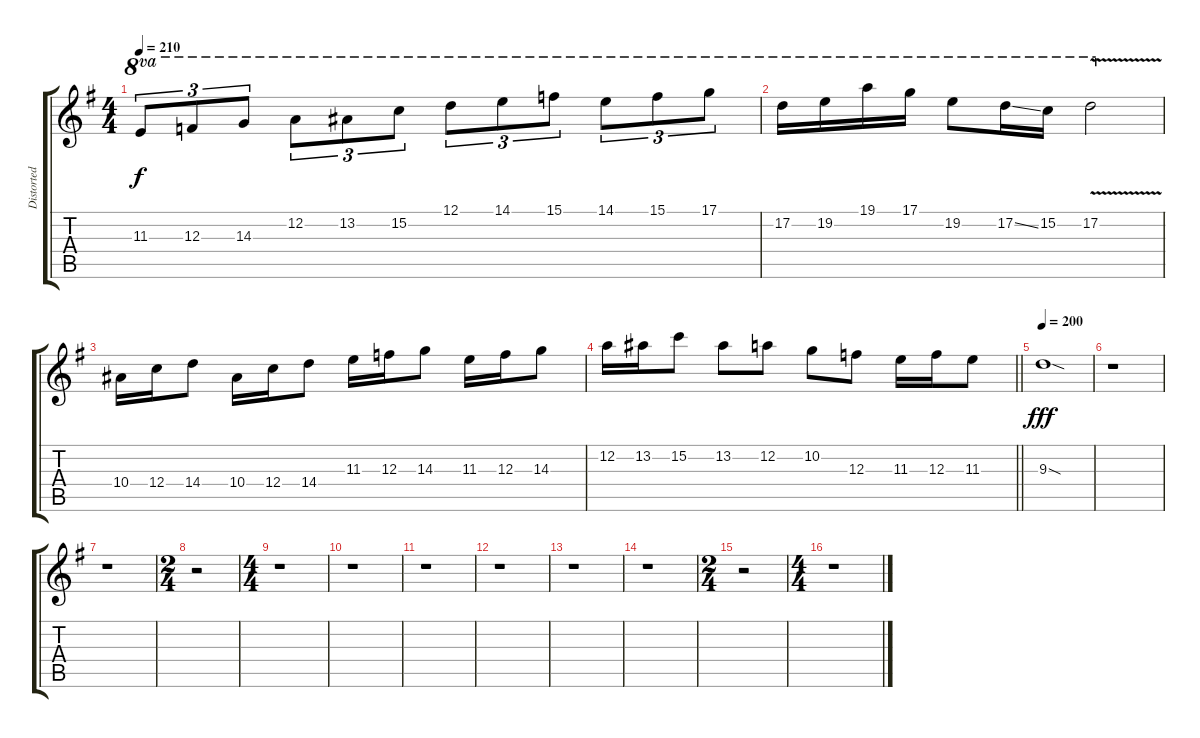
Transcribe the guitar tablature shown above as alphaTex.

\track ("Distorted Guitar" "Distorted ") {instrument overdrivenguitar}
\staff {score tabs}
\tuning (D4 A3 F3 C3 G2 D2) {hide}
\ts (4 4)
\tempo 210
\clef g2
\ks g
11.3.8{tu (3 2) ot 8va dy f} 12.3.8{tu (3 2) ot 8va} 14.3.8{tu (3 2) ot 8va} 12.2.8{tu (3 2) ot 8va} 13.2.8{tu (3 2) ot 8va} 15.2.8{tu (3 2) ot 8va} 12.1.8{tu (3 2) ot 8va} 14.1.8{tu (3 2) ot 8va} 15.1.8{tu (3 2) ot 8va} 14.1.8{tu (3 2) ot 8va} 15.1.8{tu (3 2) ot 8va} 17.1.8{tu (3 2) ot 8va} |
17.2.16{ot 8va} 19.2.16{ot 8va} 19.1.16{ot 8va} 17.1.16{ot 8va} 19.2.8{ot 8va} 17.2{ss}.16{ot 8va} 15.2.16{ot 8va} 17.2{v}.2{ot 8va} |
10.4.16 12.4.16 14.4.8 10.4.16 12.4.16 14.4.8 11.3.16 12.3.16 14.3.8 11.3.16 12.3.16 14.3.8 |
\barLineRight lightlight
12.2.16 13.2.16 15.2.8 13.2.8 12.2.8 10.2.8 12.3.8 11.3.16 12.3.16 11.3.8 |
\tempo 200
9.3{sod}.1{dy fff} |
r.1 |
r.1 |
\ts (2 4)
r.2 |
\ts (4 4)
r.1 |
r.1 |
r.1 |
r.1 |
r.1 |
r.1 |
\ts (2 4)
r.2 |
\ts (4 4)
r.1
